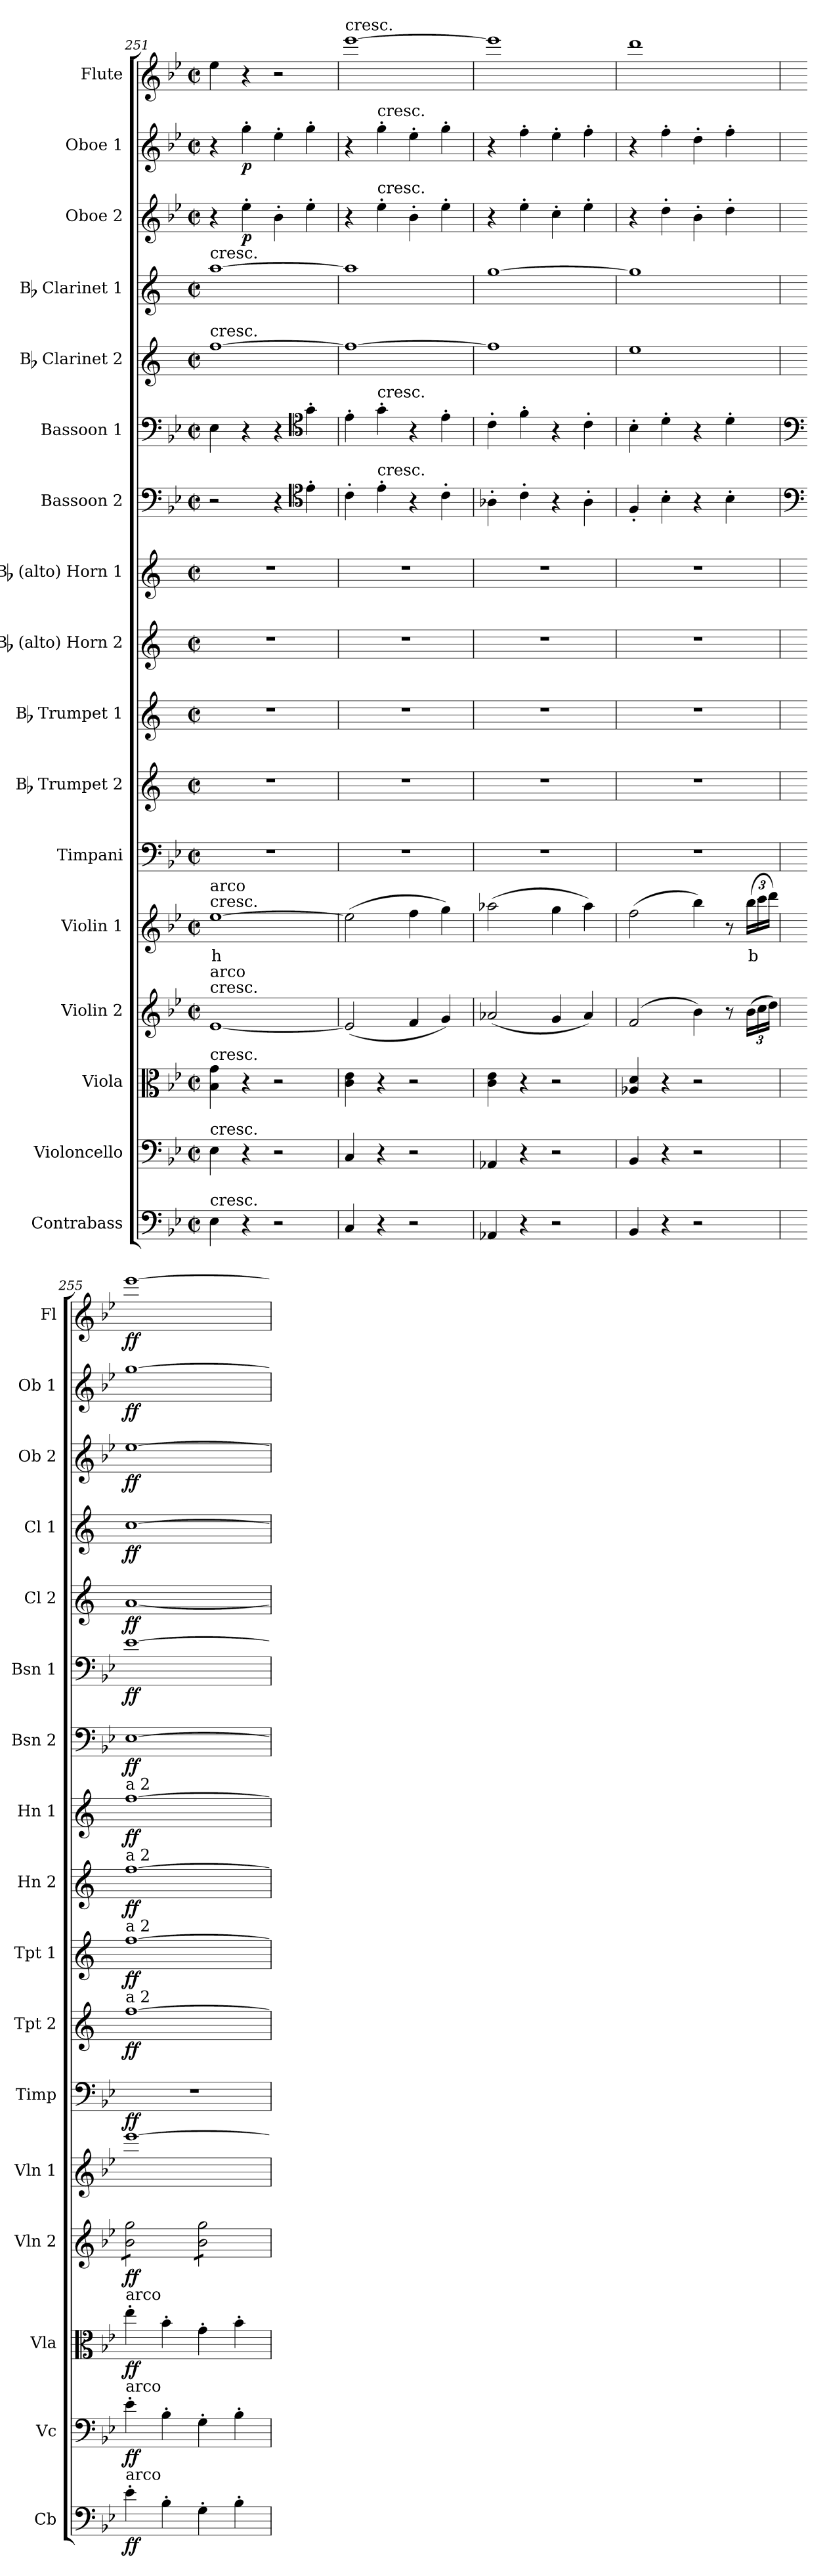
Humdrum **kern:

**kern	**dynam	**kern	**dynam	**kern	**dynam	**kern	**dynam	**kern	**text	**dynam	**kern	**kern	**dynam	**kern	**dynam	**kern	**dynam	**kern	**dynam	**kern	**dynam	**kern	**dynam	**kern	**dynam	**kern	**dynam	**kern	**dynam	**kern	**dynam	**kern	**dynam
*part17	*part17	*part16	*part16	*part15	*part15	*part14	*part14	*part13	*part13	*part13	*part12	*part11	*part11	*part10	*part10	*part9	*part9	*part8	*part8	*part7	*part7	*part6	*part6	*part5	*part5	*part4	*part4	*part3	*part3	*part2	*part2	*part1	*part1
*staff17	*staff17	*staff16	*staff16	*staff15	*staff15	*staff14	*staff14	*staff13	*staff13	*staff13	*staff12	*staff11	*staff11	*staff10	*staff10	*staff9	*staff9	*staff8	*staff8	*staff7	*staff7	*staff6	*staff6	*staff5	*staff5	*staff4	*staff4	*staff3	*staff3	*staff2	*staff2	*staff1	*staff1
*I"Contrabass	*	*I"Violoncello	*	*I"Viola	*	*I"Violin 2	*	*I"Violin 1	*	*	*I"Timpani	*I"Bb Trumpet 2	*	*I"Bb Trumpet 1	*	*I"Bb (alto) Horn 2	*	*I"Bb (alto) Horn 1	*	*I"Bassoon 2	*	*I"Bassoon 1	*	*I"Bb Clarinet 2	*	*I"Bb Clarinet 1	*	*I"Oboe 2	*	*I"Oboe 1	*	*I"Flute	*
*I'Cb	*	*I'Vc	*	*I'Vla	*	*I'Vln 2	*	*I'Vln 1	*	*	*I'Timp	*I'Tpt 2	*	*I'Tpt 1	*	*I'Hn 2	*	*I'Hn 1	*	*I'Bsn 2	*	*I'Bsn 1	*	*I'Cl 2	*	*I'Cl 1	*	*I'Ob 2	*	*I'Ob 1	*	*I'Fl	*
*clefF4	*	*clefF4	*	*clefC3	*	*clefG2	*	*clefG2	*	*	*clefF4	*clefG2	*	*clefG2	*	*clefG2	*	*clefG2	*	*clefF4	*	*clefF4	*	*clefG2	*	*clefG2	*	*clefG2	*	*clefG2	*	*clefG2	*
*ITrd7c12	*	*	*	*	*	*	*	*	*	*	*	*ITrd1c2	*	*ITrd1c2	*	*ITrd1c2	*	*ITrd1c2	*	*	*	*	*	*ITrd1c2	*	*ITrd1c2	*	*	*	*	*	*	*
*k[b-e-]	*	*k[b-e-]	*	*k[b-e-]	*	*k[b-e-]	*	*k[b-e-]	*	*	*k[b-e-]	*k[b-e-]	*	*k[b-e-]	*	*k[b-e-]	*	*k[b-e-]	*	*k[b-e-]	*	*k[b-e-]	*	*k[b-e-]	*	*k[b-e-]	*	*k[b-e-]	*	*k[b-e-]	*	*k[b-e-]	*
*M2/2	*	*M2/2	*	*M2/2	*	*M2/2	*	*M2/2	*	*	*M2/2	*M2/2	*	*M2/2	*	*M2/2	*	*M2/2	*	*M2/2	*	*M2/2	*	*M2/2	*	*M2/2	*	*M2/2	*	*M2/2	*	*M2/2	*
*met(c|)	*	*met(c|)	*	*met(c|)	*	*met(c|)	*	*met(c|)	*	*	*met(c|)	*met(c|)	*	*met(c|)	*	*met(c|)	*	*met(c|)	*	*met(c|)	*	*met(c|)	*	*met(c|)	*	*met(c|)	*	*met(c|)	*	*met(c|)	*	*met(c|)	*
=251	=251	=251	=251	=251	=251	=251	=251	=251	=251	=251	=251	=251	=251	=251	=251	=251	=251	=251	=251	=251	=251	=251	=251	=251	=251	=251	=251	=251	=251	=251	=251	=251	=251
!	!	!	!	!	!	!	!	!	!	!	!	!	!	!	!	!	!	!	!	!	!	!	!	!	!	!LO:TX:a:t=cresc.	!	!	!	!	!	!	!
!	!	!	!	!	!	!	!	!	!	!	!	!	!	!	!	!	!	!	!	!	!	!	!	!LO:TX:a:t=cresc.	!	!	!	!	!	!	!	!	!
!	!	!	!	!	!	!	!	!LO:TX:a:t=cresc.	!	!	!	!	!	!	!	!	!	!	!	!	!	!	!	!	!	!	!	!	!	!	!	!	!
!	!	!	!	!	!	!	!	!LO:TX:a:t=arco	!	!	!	!	!	!	!	!	!	!	!	!	!	!	!	!	!	!	!	!	!	!	!	!	!
!	!	!	!	!	!	!LO:TX:a:t=cresc.	!	!	!	!	!	!	!	!	!	!	!	!	!	!	!	!	!	!	!	!	!	!	!	!	!	!	!
!	!	!	!	!	!	!LO:TX:a:t=arco	!	!	!	!	!	!	!	!	!	!	!	!	!	!	!	!	!	!	!	!	!	!	!	!	!	!	!
!	!	!	!	!LO:TX:a:t=cresc.	!	!	!	!	!	!	!	!	!	!	!	!	!	!	!	!	!	!	!	!	!	!	!	!	!	!	!	!	!
!	!	!LO:TX:a:t=cresc.	!	!	!	!	!	!	!	!	!	!	!	!	!	!	!	!	!	!	!	!	!	!	!	!	!	!	!	!	!	!	!
!LO:TX:a:t=cresc.	!	!	!	!	!	!	!	!	!	!	!	!	!	!	!	!	!	!	!	!	!	!	!	!	!	!	!	!	!	!	!	!	!
!	!	!	!	!	!	!	!	!	!LO:LY:b:color=#FF0000	!	!	!	!	!	!	!	!	!	!	!	!	!	!	!	!	!	!	!	!	!	!	!	!
4EE-\	.	4E-\	.	4B-\ 4g\	.	[1e-	.	[1ee-	h	.	1r	1r	.	1r	.	1r	.	1r	.	2r	.	4E-\	.	[1ee-	.	[1gg	.	4r	.	4r	.	4ee-\	.
!	!	!	!	!	!	!	!	!	!	!	!	!	!	!	!	!	!	!	!	!	!	!	!	!	!	!	!	!	!LO:DY:b	!	!LO:DY:b	!	!
4r	.	4r	.	4r	.	.	.	.	.	.	.	.	.	.	.	.	.	.	.	.	.	4r	.	.	.	.	.	4ee-'\	p	4gg'\	p	4r	.
2r	.	2r	.	2r	.	.	.	.	.	.	.	.	.	.	.	.	.	.	.	4r	.	4r	.	.	.	.	.	4b-'\	.	4ee-'\	.	2r	.
*	*	*	*	*	*	*	*	*	*	*	*	*	*	*	*	*	*	*	*	*clefC4	*	*clefC4	*	*	*	*	*	*	*	*	*	*	*
.	.	.	.	.	.	.	.	.	.	.	.	.	.	.	.	.	.	.	.	4e-'\	.	4g'\	.	.	.	.	.	4ee-'\	.	4gg'\	.	.	.
!!LO:PB:g=z
=252	=252	=252	=252	=252	=252	=252	=252	=252	=252	=252	=252	=252	=252	=252	=252	=252	=252	=252	=252	=252	=252	=252	=252	=252	=252	=252	=252	=252	=252	=252	=252	=252	=252
!	!	!	!	!	!	!	!	!	!	!	!	!	!	!	!	!	!	!	!	!	!	!	!	!	!	!	!	!	!	!	!	!LO:TX:a:t=cresc.	!
4CC/	.	4C/	.	4c\ 4e-\	.	(2e-/]	.	(2ee-\]	.	.	1r	1r	.	1r	.	1r	.	1r	.	4c'\	.	4e-'\	.	1ee-_	.	1gg]	.	4r	.	4r	.	[1eee-	.
!	!	!	!	!	!	!	!	!	!	!	!	!	!	!	!	!	!	!	!	!	!	!	!	!	!	!	!	!	!	!LO:TX:a:t=cresc.	!	!	!
!	!	!	!	!	!	!	!	!	!	!	!	!	!	!	!	!	!	!	!	!	!	!	!	!	!	!	!	!LO:TX:a:t=cresc.	!	!	!	!	!
!	!	!	!	!	!	!	!	!	!	!	!	!	!	!	!	!	!	!	!	!	!	!LO:TX:a:t=cresc.	!	!	!	!	!	!	!	!	!	!	!
!	!	!	!	!	!	!	!	!	!	!	!	!	!	!	!	!	!	!	!	!LO:TX:a:t=cresc.	!	!	!	!	!	!	!	!	!	!	!	!	!
4r	.	4r	.	4r	.	.	.	.	.	.	.	.	.	.	.	.	.	.	.	4e-'\	.	4g'\	.	.	.	.	.	4ee-'\	.	4gg'\	.	.	.
2r	.	2r	.	2r	.	4f/	.	4ff\	.	.	.	.	.	.	.	.	.	.	.	4r	.	4r	.	.	.	.	.	4b-'\	.	4ee-'\	.	.	.
.	.	.	.	.	.	4g/)	.	4gg\)	.	.	.	.	.	.	.	.	.	.	.	4c'\	.	4e-'\	.	.	.	.	.	4ee-'\	.	4gg'\	.	.	.
=253	=253	=253	=253	=253	=253	=253	=253	=253	=253	=253	=253	=253	=253	=253	=253	=253	=253	=253	=253	=253	=253	=253	=253	=253	=253	=253	=253	=253	=253	=253	=253	=253	=253
4AAA-X/	.	4AA-X/	.	4c\ 4e-\	.	(2a-X/	.	(2aa-X\	.	.	1r	1r	.	1r	.	1r	.	1r	.	4A-X'\	.	4c'\	.	1ee-]	.	[1ff	.	4r	.	4r	.	1eee-]	.
4r	.	4r	.	4r	.	.	.	.	.	.	.	.	.	.	.	.	.	.	.	4c'\	.	4f'\	.	.	.	.	.	4ee-'\	.	4ff'\	.	.	.
2r	.	2r	.	2r	.	4g/	.	4gg\	.	.	.	.	.	.	.	.	.	.	.	4r	.	4r	.	.	.	.	.	4cc'\	.	4ee-'\	.	.	.
.	.	.	.	.	.	4a-/)	.	4aa-\)	.	.	.	.	.	.	.	.	.	.	.	4A-'\	.	4c'\	.	.	.	.	.	4ee-'\	.	4ff'\	.	.	.
=254	=254	=254	=254	=254	=254	=254	=254	=254	=254	=254	=254	=254	=254	=254	=254	=254	=254	=254	=254	=254	=254	=254	=254	=254	=254	=254	=254	=254	=254	=254	=254	=254	=254
4BBB-/	.	4BB-/	.	4A-X/ 4d/	.	(2f/	.	(2ff\	.	.	1r	1r	.	1r	.	1r	.	1r	.	4F'/	.	4B-'\	.	1dd	.	1ff]	.	4r	.	4r	.	1ddd	.
4r	.	4r	.	4r	.	.	.	.	.	.	.	.	.	.	.	.	.	.	.	4B-'\	.	4d'\	.	.	.	.	.	4dd'\	.	4ff'\	.	.	.
2r	.	2r	.	2r	.	4b-\)	.	4bb-\)	.	.	.	.	.	.	.	.	.	.	.	4r	.	4r	.	.	.	.	.	4b-'\	.	4dd'\	.	.	.
.	.	.	.	.	.	8r	.	8r	.	.	.	.	.	.	.	.	.	.	.	4B-'\	.	4d'\	.	.	.	.	.	4dd'\	.	4ff'\	.	.	.
*	*	*	*	*	*	*Xbrackettup	*	*Xbrackettup	*	*	*	*	*	*	*	*	*	*	*	*	*	*	*	*	*	*	*	*	*	*	*	*	*
!	!	!	!	!	!	!	!	!	!LO:LY:b:color=#FF0000	!	!	!	!	!	!	!	!	!	!	!	!	!	!	!	!	!	!	!	!	!	!	!	!
.	.	.	.	.	.	(24b-\LL	.	(24bb-\LL	b	.	.	.	.	.	.	.	.	.	.	.	.	.	.	.	.	.	.	.	.	.	.	.	.
.	.	.	.	.	.	24cc\	.	24ccc\	.	.	.	.	.	.	.	.	.	.	.	.	.	.	.	.	.	.	.	.	.	.	.	.	.
.	.	.	.	.	.	24dd\JJ)	.	24ddd\JJ)	.	.	.	.	.	.	.	.	.	.	.	.	.	.	.	.	.	.	.	.	.	.	.	.	.
=255	=255	=255	=255	=255	=255	=255	=255	=255	=255	=255	=255	=255	=255	=255	=255	=255	=255	=255	=255	=255	=255	=255	=255	=255	=255	=255	=255	=255	=255	=255	=255	=255	=255
*	*	*	*	*	*	*	*	*	*	*	*	*	*	*	*	*	*	*	*	*clefF4	*	*clefF4	*	*	*	*	*	*	*	*	*	*	*
!	!	!	!	!	!	!	!	!	!	!	!	!	!	!	!	!	!	!LO:TX:a:t=a 2	!	!	!	!	!	!	!	!	!	!	!	!	!	!	!
!	!	!	!	!	!	!	!	!	!	!	!	!	!	!	!	!LO:TX:a:t=a 2	!	!	!	!	!	!	!	!	!	!	!	!	!	!	!	!	!
!	!	!	!	!	!	!	!	!	!	!	!	!	!	!LO:TX:a:t=a 2	!	!	!	!	!	!	!	!	!	!	!	!	!	!	!	!	!	!	!
!	!	!	!	!	!	!	!	!	!	!	!	!LO:TX:a:t=a 2	!	!	!	!	!	!	!	!	!	!	!	!	!	!	!	!	!	!	!	!	!
!	!	!	!	!LO:TX:a:t=arco	!	!	!	!	!	!	!	!	!	!	!	!	!	!	!	!	!	!	!	!	!	!	!	!	!	!	!	!	!
!	!	!LO:TX:a:t=arco	!	!	!	!	!	!	!	!	!	!	!	!	!	!	!	!	!	!	!	!	!	!	!	!	!	!	!	!	!	!	!
!LO:TX:a:t=arco	!	!	!	!	!	!	!	!	!	!	!	!	!	!	!	!	!	!	!	!	!	!	!	!	!	!	!	!	!	!	!	!	!
!	!LO:DY:b	!	!LO:DY:b	!	!LO:DY:b	!	!LO:DY:b	!	!	!LO:DY:b	!	!	!LO:DY:b	!	!LO:DY:b	!	!LO:DY:b	!	!LO:DY:b	!	!LO:DY:b	!	!LO:DY:b	!	!LO:DY:b	!	!LO:DY:b	!	!LO:DY:b	!	!LO:DY:b	!	!LO:DY:b
*	*	*	*	*	*	*tremolo	*	*	*	*	*	*	*	*	*	*	*	*	*	*	*	*	*	*	*	*	*	*	*	*	*	*	*
4E-'\	ff	4e-'\	ff	4ee-'\	ff	8b-\ 8gg\L	ff	[1eee-	.	ff	1r	[1ee-	ff	[1ee-	ff	[1ee-	ff	[1ee-	ff	[1E-	ff	[1e-	ff	[1g	ff	[1b-	ff	[1ee-	ff	[1gg	ff	[1eee-	ff
.	.	.	.	.	.	8b-\ 8gg\	.	.	.	.	.	.	.	.	.	.	.	.	.	.	.	.	.	.	.	.	.	.	.	.	.	.	.
4BB-'\	.	4B-'\	.	4b-'\	.	8b-\ 8gg\	.	.	.	.	.	.	.	.	.	.	.	.	.	.	.	.	.	.	.	.	.	.	.	.	.	.	.
.	.	.	.	.	.	8b-\ 8gg\J	.	.	.	.	.	.	.	.	.	.	.	.	.	.	.	.	.	.	.	.	.	.	.	.	.	.	.
4GG'\	.	4G'\	.	4g'\	.	8b-\ 8gg\L	.	.	.	.	.	.	.	.	.	.	.	.	.	.	.	.	.	.	.	.	.	.	.	.	.	.	.
.	.	.	.	.	.	8b-\ 8gg\	.	.	.	.	.	.	.	.	.	.	.	.	.	.	.	.	.	.	.	.	.	.	.	.	.	.	.
4BB-'\	.	4B-'\	.	4b-'\	.	8b-\ 8gg\	.	.	.	.	.	.	.	.	.	.	.	.	.	.	.	.	.	.	.	.	.	.	.	.	.	.	.
.	.	.	.	.	.	8b-\ 8gg\J	.	.	.	.	.	.	.	.	.	.	.	.	.	.	.	.	.	.	.	.	.	.	.	.	.	.	.
*	*	*	*	*	*	*Xtremolo	*	*	*	*	*	*	*	*	*	*	*	*	*	*	*	*	*	*	*	*	*	*	*	*	*	*	*
=	=	=	=	=	=	=	=	=	=	=	=	=	=	=	=	=	=	=	=	=	=	=	=	=	=	=	=	=	=	=	=	=	=
*-	*-	*-	*-	*-	*-	*-	*-	*-	*-	*-	*-	*-	*-	*-	*-	*-	*-	*-	*-	*-	*-	*-	*-	*-	*-	*-	*-	*-	*-	*-	*-	*-	*-
